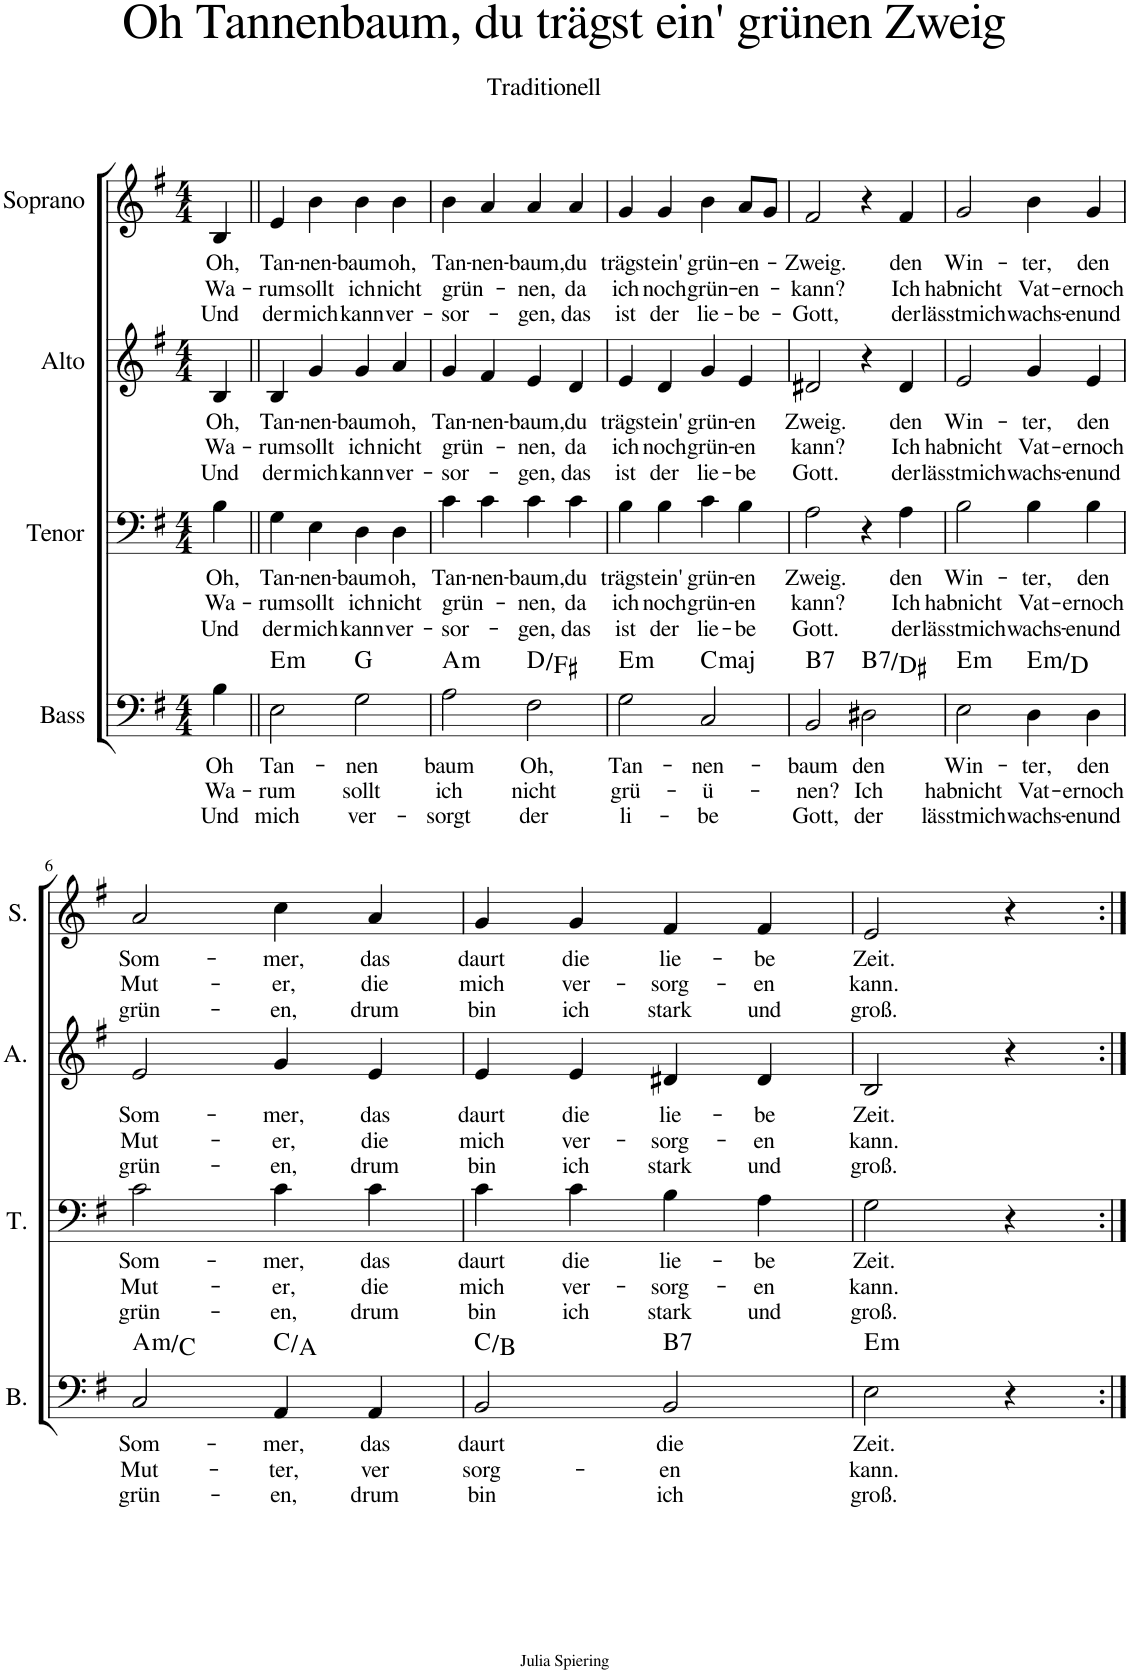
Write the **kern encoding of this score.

**kern	**text	**text	**text	**harte	**kern	**text	**text	**text	**kern	**text	**text	**text	**kern	**text	**text	**text
*part4	*part4	*part4	*part4	*part4	*part3	*part3	*part3	*part3	*part2	*part2	*part2	*part2	*part1	*part1	*part1	*part1
*staff4	*staff4	*staff4	*staff4	*	*staff3	*staff3	*staff3	*staff3	*staff2	*staff2	*staff2	*staff2	*staff1	*staff1	*staff1	*staff1
*I"Bass	*	*	*	*	*I"Tenor	*	*	*	*I"Alto	*	*	*	*I"Soprano	*	*	*
*I'B.	*	*	*	*	*I'T.	*	*	*	*I'A.	*	*	*	*I'S.	*	*	*
*clefF4	*	*	*	*	*clefF4	*	*	*	*clefG2	*	*	*	*clefG2	*	*	*
*k[f#]	*	*	*	*	*k[f#]	*	*	*	*k[f#]	*	*	*	*k[f#]	*	*	*
*M4/4	*	*	*	*	*M4/4	*	*	*	*M4/4	*	*	*	*M4/4	*	*	*
=	=	=	=	=	=	=	=	=	=	=	=	=	=	=	=	=
!	!LO:LY:b	!LO:LY:b	!LO:LY:b	!	!	!LO:LY:b	!LO:LY:b	!LO:LY:b	!	!LO:LY:b	!LO:LY:b	!LO:LY:b	!	!LO:LY:b	!LO:LY:b	!LO:LY:b
4B\	Oh	Wa-	Und	.	4B\	Oh,	Wa-	Und	4B/	Oh,	Wa-	Und	4B/	Oh,	Wa-	Und
=1||	=1||	=1||	=1||	=1||	=1||	=1||	=1||	=1||	=1||	=1||	=1||	=1||	=1||	=1||	=1||	=1||
!	!LO:LY:b	!LO:LY:b	!LO:LY:b	!LO:H:kt=m	!	!LO:LY:b	!LO:LY:b	!LO:LY:b	!	!LO:LY:b	!LO:LY:b	!LO:LY:b	!	!LO:LY:b	!LO:LY:b	!LO:LY:b
2E\	Tan-	-rum	mich	E:min	4G\	Tan-	-rum	der	4B/	Tan-	-rum	der	4e/	Tan-	-rum	der
!	!	!	!	!	!	!LO:LY:b	!LO:LY:b	!LO:LY:b	!	!LO:LY:b	!LO:LY:b	!LO:LY:b	!	!LO:LY:b	!LO:LY:b	!LO:LY:b
.	.	.	.	.	4E\	-nen-	sollt	mich	4g/	-nen-	sollt	mich	4b\	-nen-	sollt	mich
!	!LO:LY:b	!LO:LY:b	!LO:LY:b	!	!	!LO:LY:b	!LO:LY:b	!LO:LY:b	!	!LO:LY:b	!LO:LY:b	!LO:LY:b	!	!LO:LY:b	!LO:LY:b	!LO:LY:b
2G\	-nen	sollt	ver-	G:maj	4D\	-baum	ich	kann	4g/	-baum	ich	kann	4b\	-baum	ich	kann
!	!	!	!	!	!	!LO:LY:b	!LO:LY:b	!LO:LY:b	!	!LO:LY:b	!LO:LY:b	!LO:LY:b	!	!LO:LY:b	!LO:LY:b	!LO:LY:b
.	.	.	.	.	4D\	oh,	nicht	ver-	4a/	oh,	nicht	ver-	4b\	oh,	nicht	ver-
=2	=2	=2	=2	=2	=2	=2	=2	=2	=2	=2	=2	=2	=2	=2	=2	=2
!	!LO:LY:b	!LO:LY:b	!LO:LY:b	!LO:H:kt=m	!	!LO:LY:b	!LO:LY:b	!LO:LY:b	!	!LO:LY:b	!LO:LY:b	!LO:LY:b	!	!LO:LY:b	!LO:LY:b	!LO:LY:b
2A\	baum	ich	-sorgt	A:min	4c\	Tan-	grün-	-sor-	4g/	Tan-	grün-	-sor-	4b\	Tan-	grün-	-sor-
!	!	!	!	!	!	!LO:LY:b	!	!	!	!LO:LY:b	!	!	!	!LO:LY:b	!	!
.	.	.	.	.	4c\	-nen-	.	.	4f#/	-nen-	.	.	4a/	-nen-	.	.
!	!LO:LY:b	!LO:LY:b	!LO:LY:b	!	!	!LO:LY:b	!LO:LY:b	!LO:LY:b	!	!LO:LY:b	!LO:LY:b	!LO:LY:b	!	!LO:LY:b	!LO:LY:b	!LO:LY:b
2F#\	Oh,	nicht	der	D:maj/3	4c\	-baum,	-nen,	-gen,	4e/	-baum,	-nen,	-gen,	4a/	-baum,	-nen,	-gen,
!	!	!	!	!	!	!LO:LY:b	!LO:LY:b	!LO:LY:b	!	!LO:LY:b	!LO:LY:b	!LO:LY:b	!	!LO:LY:b	!LO:LY:b	!LO:LY:b
.	.	.	.	.	4c\	du	da	das	4d/	du	da	das	4a/	du	da	das
=3	=3	=3	=3	=3	=3	=3	=3	=3	=3	=3	=3	=3	=3	=3	=3	=3
!	!LO:LY:b	!LO:LY:b	!LO:LY:b	!LO:H:kt=m	!	!LO:LY:b	!LO:LY:b	!LO:LY:b	!	!LO:LY:b	!LO:LY:b	!LO:LY:b	!	!LO:LY:b	!LO:LY:b	!LO:LY:b
2G\	Tan-	grü-	li-	E:min	4B\	trägst	ich	ist	4e/	trägst	ich	ist	4g/	trägst	ich	ist
!	!	!	!	!	!	!LO:LY:b	!LO:LY:b	!LO:LY:b	!	!LO:LY:b	!LO:LY:b	!LO:LY:b	!	!LO:LY:b	!LO:LY:b	!LO:LY:b
.	.	.	.	.	4B\	ein'	noch	der	4d/	ein'	noch	der	4g/	ein'	noch	der
!	!LO:LY:b	!LO:LY:b	!LO:LY:b	!LO:H:kt=maj	!	!LO:LY:b	!LO:LY:b	!LO:LY:b	!	!LO:LY:b	!LO:LY:b	!LO:LY:b	!	!LO:LY:b	!LO:LY:b	!LO:LY:b
2C/	-nen-	-ü-	-be	C:maj	4c\	grün-	grün-	lie-	4g/	grün-	grün-	lie-	4b\	grün-	grün-	lie-
!	!	!	!	!	!	!LO:LY:b	!LO:LY:b	!LO:LY:b	!	!LO:LY:b	!LO:LY:b	!LO:LY:b	!	!LO:LY:b	!LO:LY:b	!LO:LY:b
.	.	.	.	.	4B\	-en	-en	-be	4e/	-en	-en	-be	8a/L	-en-	-en-	-be-
.	.	.	.	.	.	.	.	.	.	.	.	.	8g/J	.	.	.
=4	=4	=4	=4	=4	=4	=4	=4	=4	=4	=4	=4	=4	=4	=4	=4	=4
!	!LO:LY:b	!LO:LY:b	!LO:LY:b	!LO:H:kt=7	!	!LO:LY:b	!LO:LY:b	!LO:LY:b	!	!LO:LY:b	!LO:LY:b	!LO:LY:b	!	!LO:LY:b	!LO:LY:b	!LO:LY:b
2BB/	-baum	-nen?	Gott,	B:7	2A\	Zweig.	kann?	Gott.	2d#X/	Zweig.	kann?	Gott.	2f#/	-Zweig.	-kann?	-Gott,
!	!LO:LY:b	!LO:LY:b	!LO:LY:b	!LO:H:kt=7	!	!	!	!	!	!	!	!	!	!	!	!
2D#X\	den	Ich	der	B:7/3	4r	.	.	.	4r	.	.	.	4r	.	.	.
!	!	!	!	!	!	!LO:LY:b	!LO:LY:b	!LO:LY:b	!	!LO:LY:b	!LO:LY:b	!LO:LY:b	!	!LO:LY:b	!LO:LY:b	!LO:LY:b
.	.	.	.	.	4A\	den	Ich	der	4d#/	den	Ich	der	4f#/	den	Ich	der
=5	=5	=5	=5	=5	=5	=5	=5	=5	=5	=5	=5	=5	=5	=5	=5	=5
!	!LO:LY:b	!LO:LY:b	!LO:LY:b	!LO:H:kt=m	!	!LO:LY:b	!LO:LY:b	!LO:LY:b	!	!LO:LY:b	!LO:LY:b	!LO:LY:b	!	!LO:LY:b	!LO:LY:b	!LO:LY:b
2E\	Win-	habnicht	lässtmich	E:min	2B\	Win-	habnicht	lässtmich	2e/	Win-	habnicht	lässtmich	2g/	Win-	habnicht	lässtmich
!	!LO:LY:b	!LO:LY:b	!LO:LY:b	!LO:H:kt=m	!	!LO:LY:b	!LO:LY:b	!LO:LY:b	!	!LO:LY:b	!LO:LY:b	!LO:LY:b	!	!LO:LY:b	!LO:LY:b	!LO:LY:b
4D\	-ter,	Vat-	wachs-	E:min/b7	4B\	-ter,	Vat-	wachs-	4g/	-ter,	Vat-	wachs-	4b\	-ter,	Vat-	wachs-
!	!LO:LY:b	!LO:LY:b	!LO:LY:b	!	!	!LO:LY:b	!LO:LY:b	!LO:LY:b	!	!LO:LY:b	!LO:LY:b	!LO:LY:b	!	!LO:LY:b	!LO:LY:b	!LO:LY:b
4D\	den	-ernoch	-enund	.	4B\	den	-ernoch	-enund	4e/	den	-ernoch	-enund	4g/	den	-ernoch	-enund
!!LO:LB:g=z
=6	=6	=6	=6	=6	=6	=6	=6	=6	=6	=6	=6	=6	=6	=6	=6	=6
!	!LO:LY:b	!LO:LY:b	!LO:LY:b	!LO:H:kt=m	!	!LO:LY:b	!LO:LY:b	!LO:LY:b	!	!LO:LY:b	!LO:LY:b	!LO:LY:b	!	!LO:LY:b	!LO:LY:b	!LO:LY:b
2C/	Som-	Mut-	grün-	A:min/b3	2c\	Som-	Mut-	grün-	2e/	Som-	Mut-	grün-	2a/	Som-	Mut-	grün-
!	!LO:LY:b	!LO:LY:b	!LO:LY:b	!	!	!LO:LY:b	!LO:LY:b	!LO:LY:b	!	!LO:LY:b	!LO:LY:b	!LO:LY:b	!	!LO:LY:b	!LO:LY:b	!LO:LY:b
4AA/	-mer,	-ter,	-en,	C:maj/6	4c\	-mer,	-er,	-en,	4g/	-mer,	-er,	-en,	4cc\	-mer,	-er,	-en,
!	!LO:LY:b	!LO:LY:b	!LO:LY:b	!	!	!LO:LY:b	!LO:LY:b	!LO:LY:b	!	!LO:LY:b	!LO:LY:b	!LO:LY:b	!	!LO:LY:b	!LO:LY:b	!LO:LY:b
4AA/	das	ver	drum	.	4c\	das	die	drum	4e/	das	die	drum	4a/	das	die	drum
=7	=7	=7	=7	=7	=7	=7	=7	=7	=7	=7	=7	=7	=7	=7	=7	=7
!	!LO:LY:b	!LO:LY:b	!LO:LY:b	!	!	!LO:LY:b	!LO:LY:b	!LO:LY:b	!	!LO:LY:b	!LO:LY:b	!LO:LY:b	!	!LO:LY:b	!LO:LY:b	!LO:LY:b
2BB/	daurt	sorg-	bin	C:maj/7	4c\	daurt	mich	bin	4e/	daurt	mich	bin	4g/	daurt	mich	bin
!	!	!	!	!	!	!LO:LY:b	!LO:LY:b	!LO:LY:b	!	!LO:LY:b	!LO:LY:b	!LO:LY:b	!	!LO:LY:b	!LO:LY:b	!LO:LY:b
.	.	.	.	.	4c\	die	ver-	ich	4e/	die	ver-	ich	4g/	die	ver-	ich
!	!LO:LY:b	!LO:LY:b	!LO:LY:b	!LO:H:kt=7	!	!LO:LY:b	!LO:LY:b	!LO:LY:b	!	!LO:LY:b	!LO:LY:b	!LO:LY:b	!	!LO:LY:b	!LO:LY:b	!LO:LY:b
2BB/	die	-en	ich	B:7	4B\	lie-	-sorg-	stark	4d#X/	lie-	-sorg-	stark	4f#/	lie-	-sorg-	stark
!	!	!	!	!	!	!LO:LY:b	!LO:LY:b	!LO:LY:b	!	!LO:LY:b	!LO:LY:b	!LO:LY:b	!	!LO:LY:b	!LO:LY:b	!LO:LY:b
.	.	.	.	.	4A\	-be	-en	und	4d#/	-be	-en	und	4f#/	-be	-en	und
=8	=8	=8	=8	=8	=8	=8	=8	=8	=8	=8	=8	=8	=8	=8	=8	=8
!	!LO:LY:b	!LO:LY:b	!LO:LY:b	!LO:H:kt=m	!	!LO:LY:b	!LO:LY:b	!LO:LY:b	!	!LO:LY:b	!LO:LY:b	!LO:LY:b	!	!LO:LY:b	!LO:LY:b	!LO:LY:b
2E\	Zeit.	kann.	groß.	E:min	2G\	Zeit.	kann.	groß.	2B/	Zeit.	kann.	groß.	2e/	Zeit.	kann.	groß.
4r	.	.	.	.	4r	.	.	.	4r	.	.	.	4r	.	.	.
=:|!	=:|!	=:|!	=:|!	=:|!	=:|!	=:|!	=:|!	=:|!	=:|!	=:|!	=:|!	=:|!	=:|!	=:|!	=:|!	=:|!
*-	*-	*-	*-	*-	*-	*-	*-	*-	*-	*-	*-	*-	*-	*-	*-	*-
